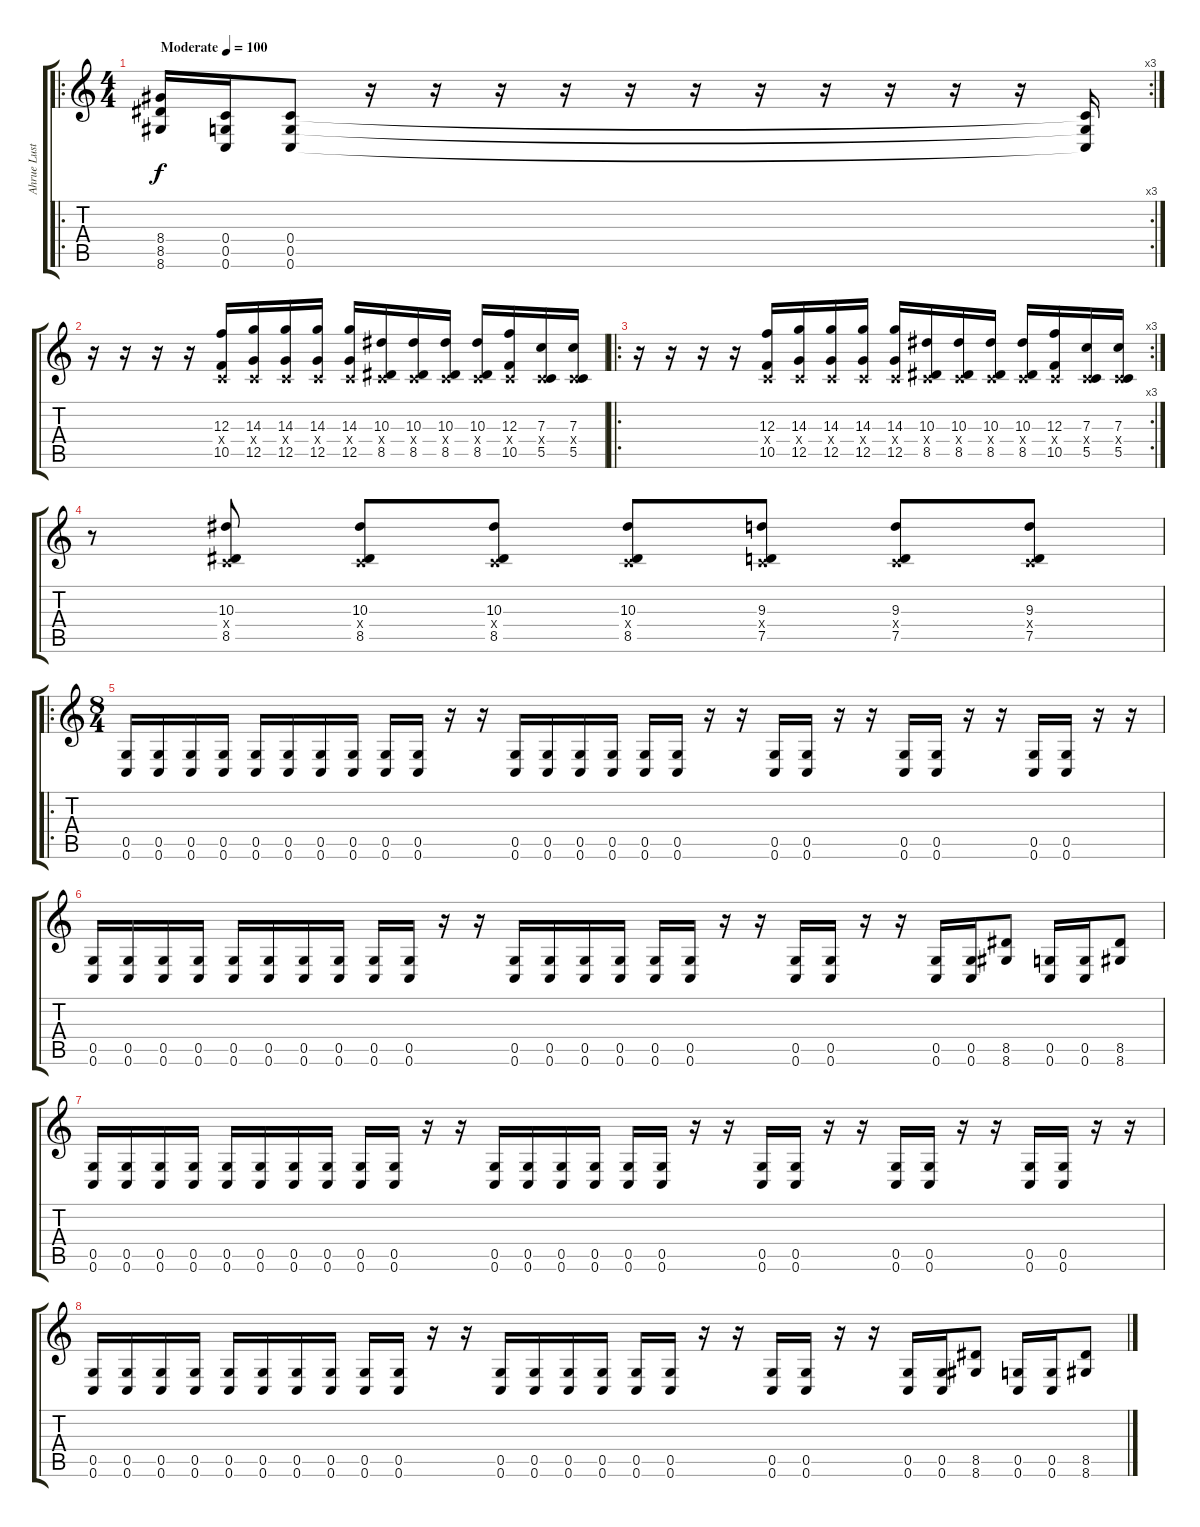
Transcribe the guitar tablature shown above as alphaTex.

\track ("Ahrue Luster (Lead Guitar)" "Ahrue Lust") {instrument distortionguitar}
\staff {score tabs}
\tuning (D4 A3 F3 C3 G2 C2) {hide}
\ro
\rc 3
\ts (4 4)
\tempo (100 "Moderate")
\clef g2
\ks c
(8.4 8.5 8.6).16{dy f instrument distortionguitar} (0.4 0.5 0.6).16 (0.4 0.5 0.6).8 r.16 r.16 r.16 r.16 r.16 r.16 r.16 r.16 r.16 r.16 r.16 (0.4{t} 0.5{t} 0.6{t}).16 |
r.16 r.16 r.16 r.16 (12.3 0.4{x} 10.5).16 (14.3 0.4{x} 12.5).16 (14.3 0.4{x} 12.5).16 (14.3 0.4{x} 12.5).16 (14.3 0.4{x} 12.5).16 (10.3 0.4{x} 8.5).16 (10.3 0.4{x} 8.5).16 (10.3 0.4{x} 8.5).16 (10.3 0.4{x} 8.5).16 (12.3 0.4{x} 10.5).16 (7.3 0.4{x} 5.5).16 (7.3 0.4{x} 5.5).16 |
\ro
\rc 3
r.16 r.16 r.16 r.16 (12.3 0.4{x} 10.5).16 (14.3 0.4{x} 12.5).16 (14.3 0.4{x} 12.5).16 (14.3 0.4{x} 12.5).16 (14.3 0.4{x} 12.5).16 (10.3 0.4{x} 8.5).16 (10.3 0.4{x} 8.5).16 (10.3 0.4{x} 8.5).16 (10.3 0.4{x} 8.5).16 (12.3 0.4{x} 10.5).16 (7.3 0.4{x} 5.5).16 (7.3 0.4{x} 5.5).16 |
r.8 (10.3 0.4{x} 8.5).8 (10.3 0.4{x} 8.5).8 (10.3 0.4{x} 8.5).8 (10.3 0.4{x} 8.5).8 (9.3 0.4{x} 7.5).8 (9.3 0.4{x} 7.5).8 (9.3 0.4{x} 7.5).8 |
\ro
\ts (8 4)
(0.5 0.6).16 (0.5 0.6).16 (0.5 0.6).16 (0.5 0.6).16 (0.5 0.6).16 (0.5 0.6).16 (0.5 0.6).16 (0.5 0.6).16 (0.5 0.6).16 (0.5 0.6).16 r.16 r.16 (0.5 0.6).16 (0.5 0.6).16 (0.5 0.6).16 (0.5 0.6).16 (0.5 0.6).16 (0.5 0.6).16 r.16 r.16 (0.5 0.6).16 (0.5 0.6).16 r.16 r.16 (0.5 0.6).16 (0.5 0.6).16 r.16 r.16 (0.5 0.6).16 (0.5 0.6).16 r.16 r.16 |
(0.5 0.6).16 (0.5 0.6).16 (0.5 0.6).16 (0.5 0.6).16 (0.5 0.6).16 (0.5 0.6).16 (0.5 0.6).16 (0.5 0.6).16 (0.5 0.6).16 (0.5 0.6).16 r.16 r.16 (0.5 0.6).16 (0.5 0.6).16 (0.5 0.6).16 (0.5 0.6).16 (0.5 0.6).16 (0.5 0.6).16 r.16 r.16 (0.5 0.6).16 (0.5 0.6).16 r.16 r.16 (0.5 0.6).16 (0.5 0.6).16 (8.5 8.6).8 (0.5 0.6).16 (0.5 0.6).16 (8.5 8.6).8 |
(0.5 0.6).16 (0.5 0.6).16 (0.5 0.6).16 (0.5 0.6).16 (0.5 0.6).16 (0.5 0.6).16 (0.5 0.6).16 (0.5 0.6).16 (0.5 0.6).16 (0.5 0.6).16 r.16 r.16 (0.5 0.6).16 (0.5 0.6).16 (0.5 0.6).16 (0.5 0.6).16 (0.5 0.6).16 (0.5 0.6).16 r.16 r.16 (0.5 0.6).16 (0.5 0.6).16 r.16 r.16 (0.5 0.6).16 (0.5 0.6).16 r.16 r.16 (0.5 0.6).16 (0.5 0.6).16 r.16 r.16 |
(0.5 0.6).16 (0.5 0.6).16 (0.5 0.6).16 (0.5 0.6).16 (0.5 0.6).16 (0.5 0.6).16 (0.5 0.6).16 (0.5 0.6).16 (0.5 0.6).16 (0.5 0.6).16 r.16 r.16 (0.5 0.6).16 (0.5 0.6).16 (0.5 0.6).16 (0.5 0.6).16 (0.5 0.6).16 (0.5 0.6).16 r.16 r.16 (0.5 0.6).16 (0.5 0.6).16 r.16 r.16 (0.5 0.6).16 (0.5 0.6).16 (8.5 8.6).8 (0.5 0.6).16 (0.5 0.6).16 (8.5 8.6).8
